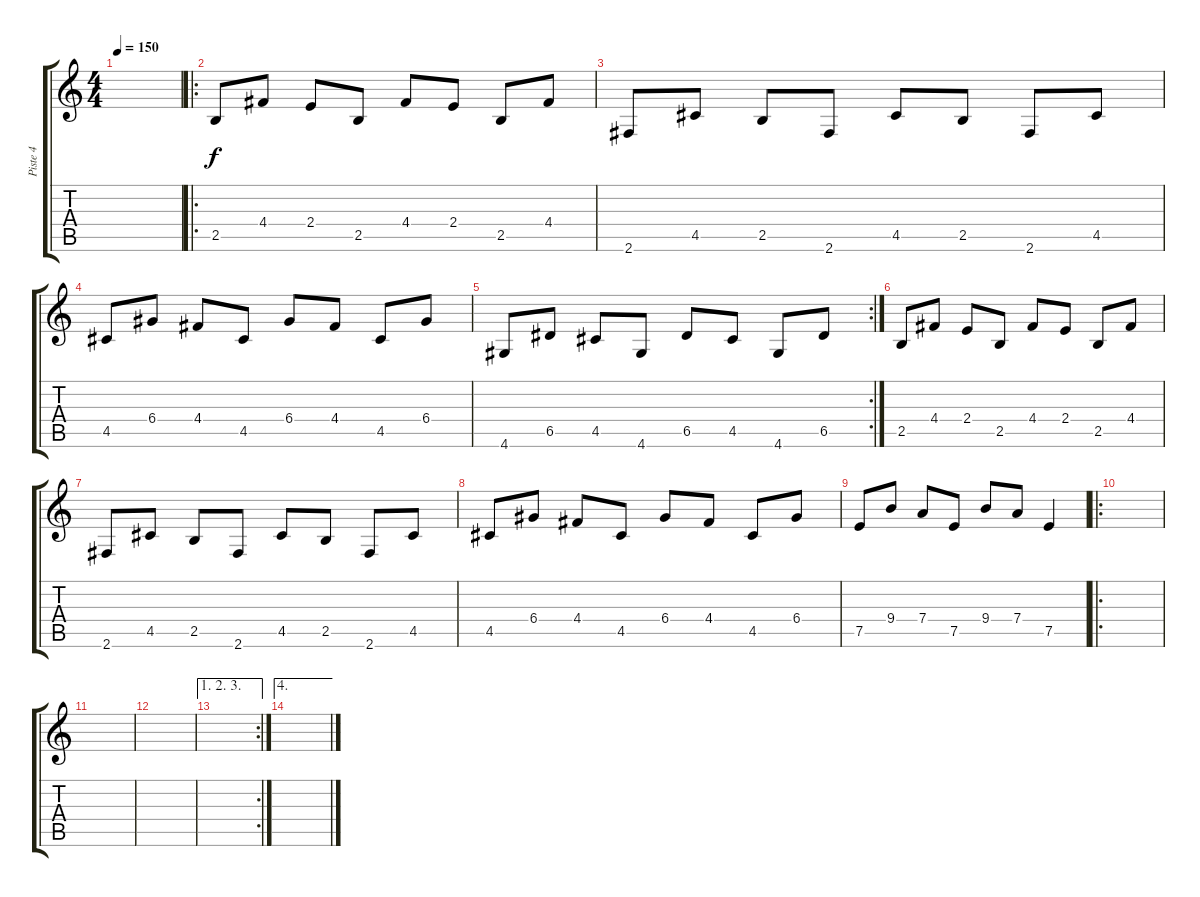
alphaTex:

\track ("Piste 4" "Piste 4") {instrument distortionguitar}
\staff {score tabs}
\tuning (E4 B3 G3 D3 A2 E2) {hide}
\ts (4 4)
\tempo 150
\clef g2
\ks c
|
\ro
2.5.8 4.4.8 2.4.8 2.5.8 4.4.8 2.4.8 2.5.8 4.4.8 |
2.6.8 4.5.8 2.5.8 2.6.8 4.5.8 2.5.8 2.6.8 4.5.8 |
4.5.8 6.4.8 4.4.8 4.5.8 6.4.8 4.4.8 4.5.8 6.4.8 |
\rc 2
4.6.8 6.5.8 4.5.8 4.6.8 6.5.8 4.5.8 4.6.8 6.5.8 |
2.5.8 4.4.8 2.4.8 2.5.8 4.4.8 2.4.8 2.5.8 4.4.8 |
2.6.8 4.5.8 2.5.8 2.6.8 4.5.8 2.5.8 2.6.8 4.5.8 |
4.5.8 6.4.8 4.4.8 4.5.8 6.4.8 4.4.8 4.5.8 6.4.8 |
7.5.8 9.4.8 7.4.8 7.5.8 9.4.8 7.4.8 7.5.4 |
\ro
|
|
|
\ae (1 2 3)
\rc 2
|
\ae 4
